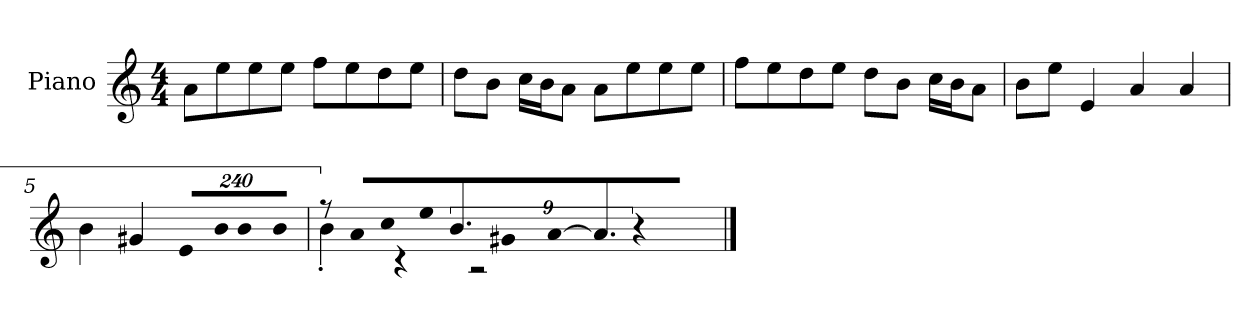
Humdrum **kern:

**kern
*part1
*staff1
*I"Piano
*I'P-no
*clefG2
*k[]
*M4/4
*MM90
=1
8a\L
8ee\
8ee\
8ee\J
8ff\L
8ee\
8dd\
8ee\J
=2
8dd\L
8b\J
16cc\LL
16b\J
8a\J
8a\L
8ee\
8ee\
8ee\J
=3
8ff\L
8ee\
8dd\
8ee\J
8dd\L
8b\J
16cc\LL
16b\J
8a\J
=4
8b\L
8ee\J
4e/
4a/
4a/
=5
4b\
4g#X/
*Xbrackettup
!LO:N:vis=8
960%137e/L
!LO:N:vis=16
1920%137b/K
!LO:N:vis=8
960%137b/
!LO:N:vis=8
960%137b/J
!!LO:LB:g=z
=6
*brackettup
!LO:N:vis=8
*^
640%71r	4b'\
!LO:N:vis=8	!
640%71a/L	.
!LO:N:vis=8	!
640%71cc/	.
.	4r
!LO:N:vis=8	!
640%71ee/	.
9.b/	.
.	2r
!LO:N:vis=8	!
640%71g#X/	.
!LO:N:vis=16	!
[1920%107a/K	.
9.a/J]	.
!LO:N:vis=16	!
1920%107r	.
1920ryy	.
*v	*v
==
*-
